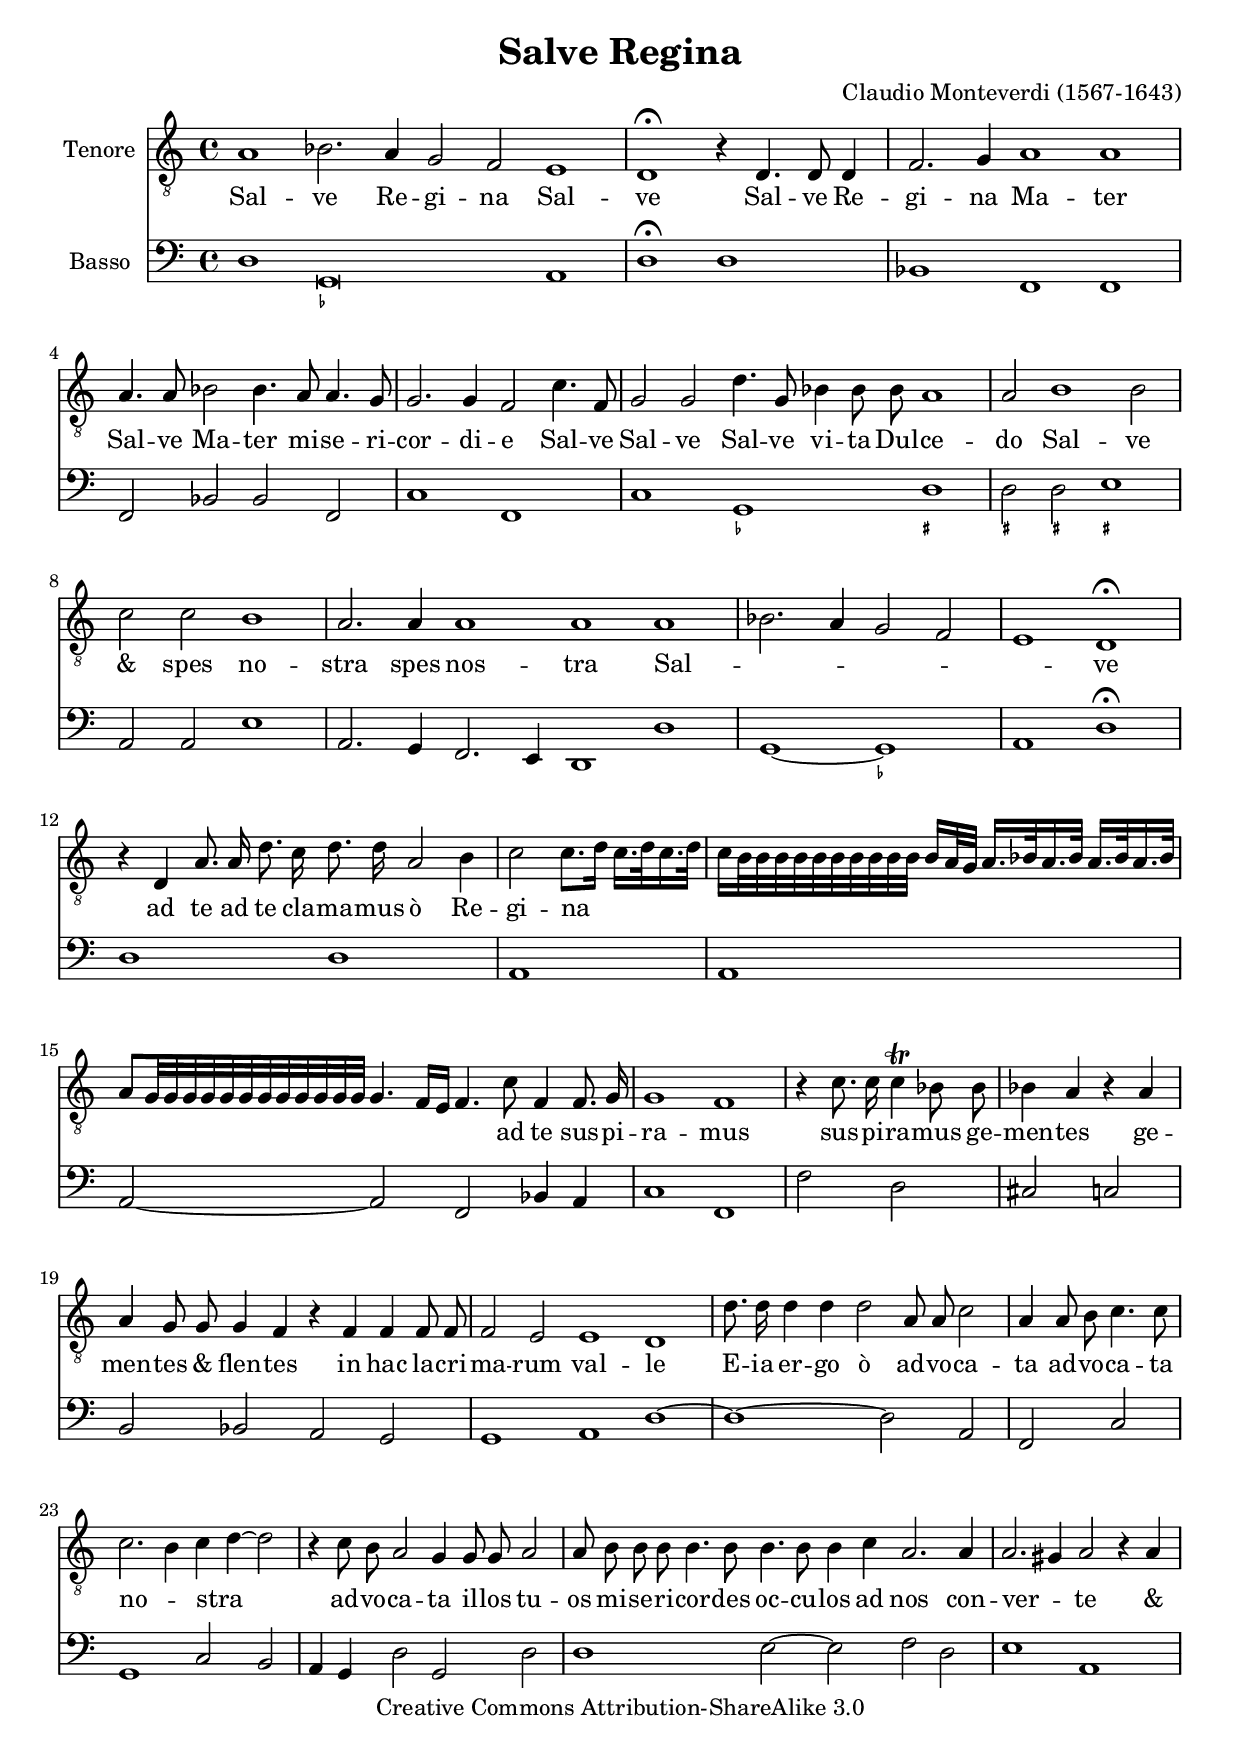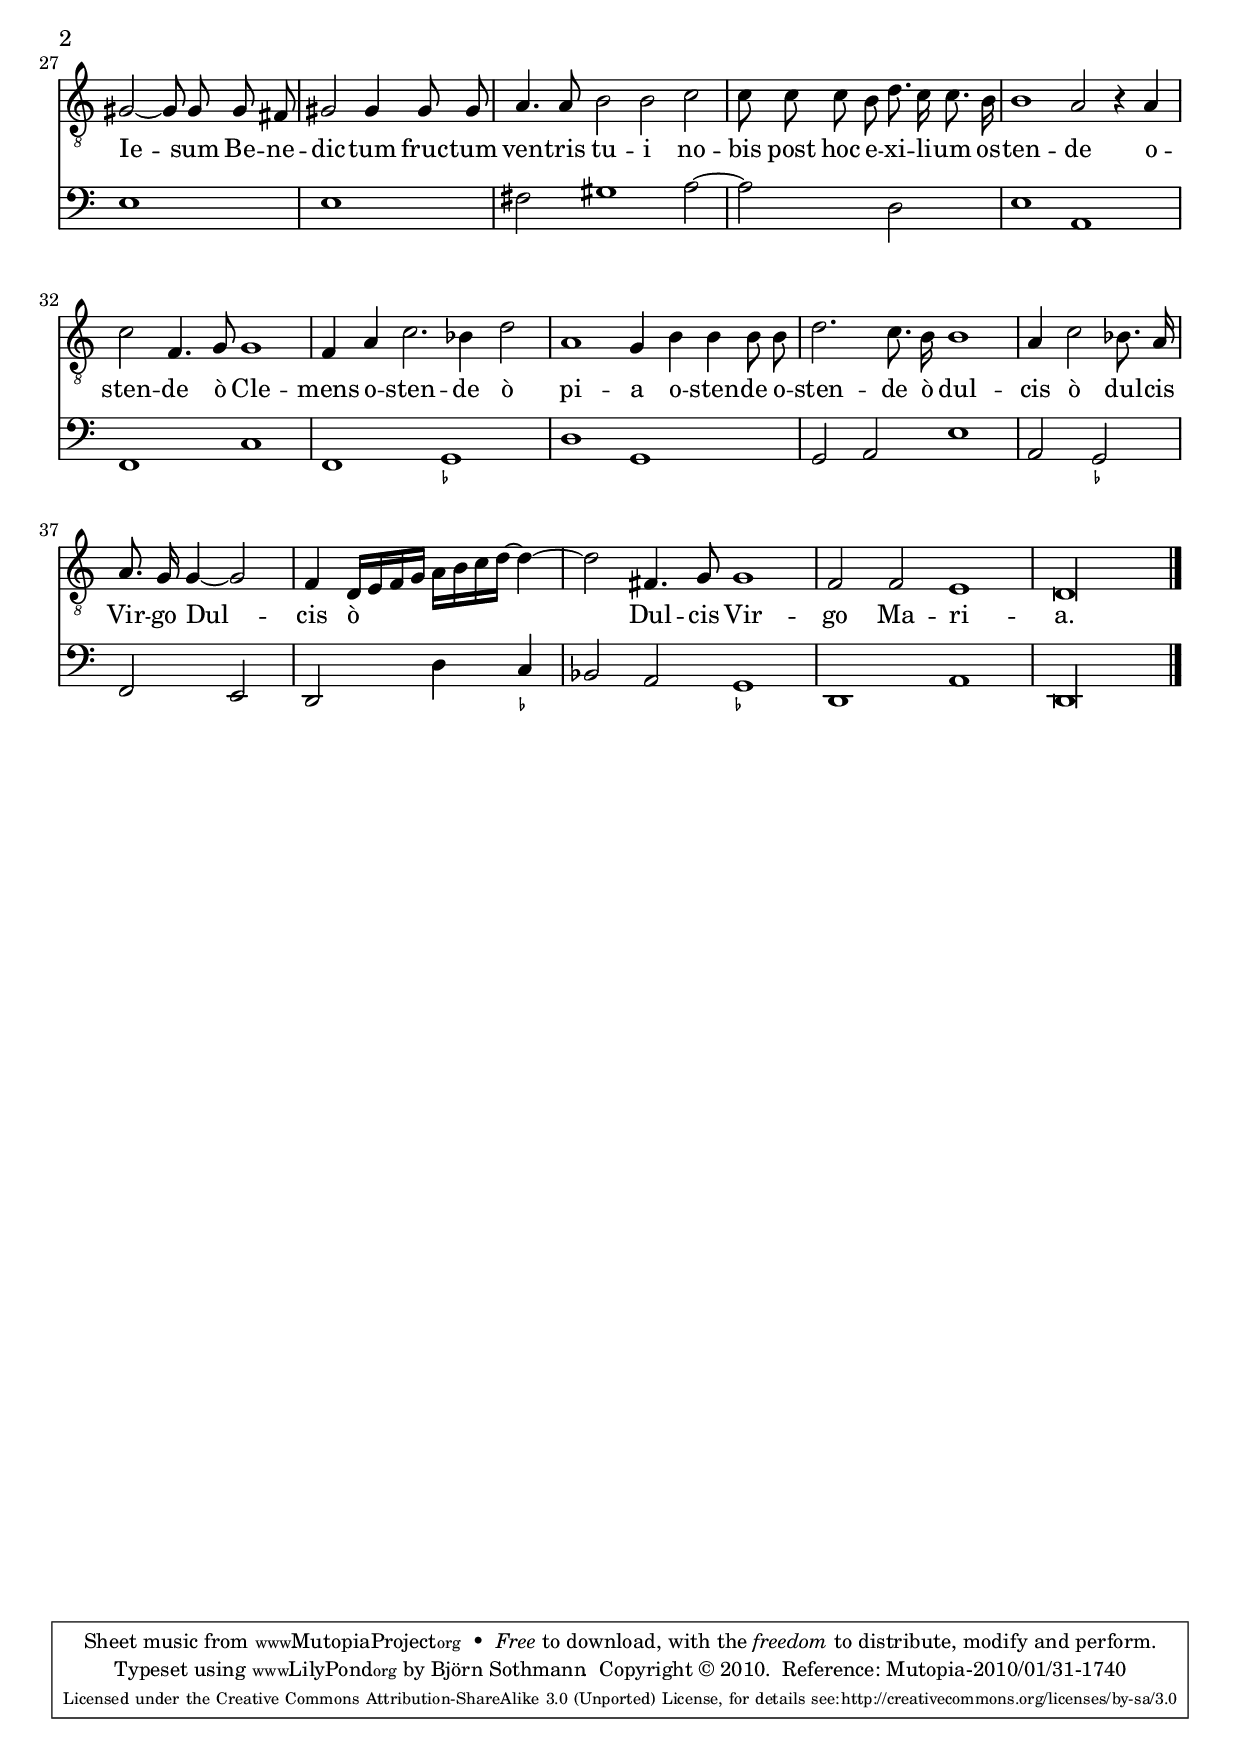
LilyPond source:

\version "2.12.2"

\header {
	title = "Salve Regina"
	composer = "Claudio Monteverdi (1567-1643)"
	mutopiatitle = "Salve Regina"
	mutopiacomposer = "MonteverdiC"
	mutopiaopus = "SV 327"
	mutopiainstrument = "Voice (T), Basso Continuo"
	date = "1625"
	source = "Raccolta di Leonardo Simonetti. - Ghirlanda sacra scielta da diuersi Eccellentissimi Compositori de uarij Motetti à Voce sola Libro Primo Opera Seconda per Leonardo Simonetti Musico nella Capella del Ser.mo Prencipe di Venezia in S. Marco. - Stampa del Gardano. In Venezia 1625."
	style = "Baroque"
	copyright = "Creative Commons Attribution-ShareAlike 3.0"
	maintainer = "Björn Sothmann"
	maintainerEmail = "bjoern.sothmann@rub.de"
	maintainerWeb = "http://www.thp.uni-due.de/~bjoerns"
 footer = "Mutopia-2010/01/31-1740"
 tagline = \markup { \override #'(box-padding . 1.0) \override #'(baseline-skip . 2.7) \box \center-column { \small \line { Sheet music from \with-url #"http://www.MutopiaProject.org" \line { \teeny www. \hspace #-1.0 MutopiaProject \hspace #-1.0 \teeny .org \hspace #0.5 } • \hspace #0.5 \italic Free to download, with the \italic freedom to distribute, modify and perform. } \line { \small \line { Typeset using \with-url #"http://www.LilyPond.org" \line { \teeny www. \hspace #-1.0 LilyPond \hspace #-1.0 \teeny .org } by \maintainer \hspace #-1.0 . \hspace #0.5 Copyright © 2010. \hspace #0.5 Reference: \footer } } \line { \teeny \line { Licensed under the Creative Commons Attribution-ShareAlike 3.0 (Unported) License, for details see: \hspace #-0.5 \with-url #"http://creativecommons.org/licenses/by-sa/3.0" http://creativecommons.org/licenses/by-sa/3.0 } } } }
}

\include "deutsch.ly"

verse= \lyricmode {
Sal -- ve Re -- gi -- na Sal -- ve Sal -- ve Re -- gi -- na Ma -- ter Sal -- ve Ma -- ter mi -- se -- ri -- cor -- di -- e Sal -- ve Sal -- ve Sal -- ve vi -- ta Dul -- ce -- do Sal -- ve "&" spes no -- stra spes nos -- tra Sal -- ve ad te ad te cla -- ma -- mus ò Re -- gi -- na ad te sus -- pi -- ra -- mus sus -- pi -- ra -- mus ge -- men -- tes ge -- men -- tes "&" flen -- tes in hac la -- cri -- ma -- rum val -- le E -- ia er -- go ò ad -- vo -- ca -- ta ad -- vo -- ca -- ta no -- stra ad -- vo -- ca -- ta il -- los tu -- os mi -- se -- ri -- cor -- des oc -- cu -- los ad nos con -- ver -- te "&" Ie -- sum Be -- ne -- dic -- tum fruc -- tum ven -- tris tu -- i no -- bis post hoc e -- xi -- li -- um os -- ten -- de o -- sten -- de ò Cle -- mens o -- sten -- de ò pi -- a o -- sten -- de o -- sten -- de ò dul -- cis ò dul -- cis Vir -- go Dul -- cis ò Dul -- cis Vir -- go Ma -- ri -- a.
}

staffTenore = \new Staff  {
	\time 4/4
	\override Score.MetronomeMark #'stencil = ##f
	\tempo 4 = 140 
	\set Staff.instrumentName="Tenore"
	\set Staff.midiInstrument="oboe"
	\key c \major
	\clef "G_8"
	\relative c' { 	
		\context Voice = "melodyTen" {
			\dynamicUp
			\autoBeamOff
			\set Score.measureLength = #(ly:make-moment 4 1)
			a1 b2. a4 g2 f e1 |
			\set Score.measureLength = #(ly:make-moment 4 2)
			d\fermata r4 d4. d8 d4 |
			\set Score.measureLength = #(ly:make-moment 6 2)
			f2. g4 a1 a |
			\set Score.measureLength = #(ly:make-moment 4 2)
			a4. a8 b2 b4. a8 a4. g8 |
			g2. g4 f2 c'4. f,8 |
			\set Score.measureLength = #(ly:make-moment 6 2)
			g2 g d'4. g,8 b4 b8 b a1 |
			\set Score.measureLength = #(ly:make-moment 4 2)
			a2 h1 h2 |
			c2 c h1 |
			\set Score.measureLength = #(ly:make-moment 4 1)
			a2. a4 a1 a a\melisma |
			\set Score.measureLength = #(ly:make-moment 4 2)
			b2. a4 g2 f |
			e1\melismaEnd d\fermata |
			r4 d a'8. a16 d8. c16 d8. d16 a2 h4 |
			\set Score.measureLength = #(ly:make-moment 4 4)
			c2 c8.[\melisma d16] c16.[ d32 c16. d32] |
			c16[ h32 h h h h h h h h h] h16[ a32 g] a16.[ b32 a16. b32] a16.[ b32 a16. b32] |
			\set Score.measureLength = #(ly:make-moment 4 2)
			a8[ g32 g g g g g g g g g g g] g4. f16[ e] f4.\melismaEnd c'8 f,4 f8. g16 |
			g1 f |
			\set Score.measureLength = #(ly:make-moment 4 4)
			r4 c'8. c16 c4\trill b8 b |
			b4 a r a |
			\set Score.measureLength = #(ly:make-moment 4 2)
			a g8 g g4 f r f f f8 f |
			\set Score.measureLength = #(ly:make-moment 6 2)
			f2 e e1 d |
			\set Score.measureLength = #(ly:make-moment 4 2)
			d'8. d16 d4 d d2 a8 a c2 |
			\set Score.measureLength = #(ly:make-moment 4 4)
			a4 a8 h c4. c8 |
			\set Score.measureLength = #(ly:make-moment 4 2)
			c2.\melisma h4\melismaEnd c\melisma d~ d2\melismaEnd |
			r4 c8 h a2 g4 g8 g a2 |
			\set Score.measureLength = #(ly:make-moment 6 2)
			a8 h h h h4. h8 h4. h8 h4 c a2. a4 |
			\set Score.measureLength = #(ly:make-moment 4 2)
			a2.\melisma gis4\melismaEnd a2 r4 a |
			\set Score.measureLength = #(ly:make-moment 4 4)
			gis2~ gis8 gis gis fis |
			gis2 gis4 gis8 gis |
			\set Score.measureLength = #(ly:make-moment 4 2)
			a4. a8 h2 h c |
			\set Score.measureLength = #(ly:make-moment 4 4)
			c8 c c h d8. c16 c8. h16 |
			\set Score.measureLength = #(ly:make-moment 4 2)
			h1 a2 r4 a |
			c2 f,4. g8 g1 |
			f4 a c2. b4 d2 |
			a1 g4 h h h8 h |
			d2. c8. h16 h1 |
			\set Score.measureLength = #(ly:make-moment 4 4)
			a4 c2 b8. a16 |
			a8. g16 g4~ g2 |
			f4 d16[\melisma e f g] a[ h c d]~ d4~ |
			\set Score.measureLength = #(ly:make-moment 4 2)
			d2\melismaEnd fis,4. g8 g1 |
			f2 f e1 |
			\set Score.measureLength = #(ly:make-moment 4 1)
			d\longa |
		}

	\bar "|."
	}

}

staffBasso = \new Staff  {
	\set Staff.instrumentName="Basso"
	\set Staff.midiInstrument="harpsichord"
	\key c \major
	\clef bass
	\relative c { 	
		\set Score.measureLength = #(ly:make-moment 4 1)
		d1 g,\breve a1 |
		\set Score.measureLength = #(ly:make-moment 4 2)
		d1\fermata d |
		\set Score.measureLength = #(ly:make-moment 6 2)
		b f f |
		\set Score.measureLength = #(ly:make-moment 4 2)
		f2 b b f |
		c'1 f, |
		\set Score.measureLength = #(ly:make-moment 6 2)
		c' g d' |
		\set Score.measureLength = #(ly:make-moment 4 2)
		d2 d e1 |
		a,2 a e'1 |
		\set Score.measureLength = #(ly:make-moment 4 1)
		a,2. g4 f2. e4 d1 d' |
		\set Score.measureLength = #(ly:make-moment 4 2)
		g,~ g |
		a d\fermata |
		d1 d |
		\set Score.measureLength = #(ly:make-moment 4 4)
		a |
		a |
		\set Score.measureLength = #(ly:make-moment 4 2)
		a2~ a f b4 a |
		c1 f, |
		\set Score.measureLength = #(ly:make-moment 4 4)
		f'2 d |
		cis c |
		\set Score.measureLength = #(ly:make-moment 4 2)
		h b a g |
		\set Score.measureLength = #(ly:make-moment 6 2)
		g1 a d~ |
		\set Score.measureLength = #(ly:make-moment 4 2)
		d~ d2 a |
		\set Score.measureLength = #(ly:make-moment 4 4)
		f c' |
		\set Score.measureLength = #(ly:make-moment 4 2)
		g1 c2 h |
		a4 g d'2 g, d' |
		\set Score.measureLength = #(ly:make-moment 6 2)
		d1 e2~ e f d |
		\set Score.measureLength = #(ly:make-moment 4 2)
		e1 a, |
		\set Score.measureLength = #(ly:make-moment 4 4)
		e'1 |
		e |
		\set Score.measureLength = #(ly:make-moment 4 2)
		fis2 gis1 a2~ |
		\set Score.measureLength = #(ly:make-moment 4 4)
		a d, |
		\set Score.measureLength = #(ly:make-moment 4 2)
		e1 a, |
		f c' |
		f, g |
		d' g, |
		g2 a e'1 |
		\set Score.measureLength = #(ly:make-moment 4 4)
		a,2 g |
		f e |
		d d'4 c |
		\set Score.measureLength = #(ly:make-moment 4 2)
		b2 a g1 |
		d a' |
		\set Score.measureLength = #(ly:make-moment 4 1)
		d,\longa |
	\bar "|."
	}

}

BC = \new FiguredBass {
	\figuremode {
		\set Score.measureLength = #(ly:make-moment 4 1)
		s1 <_->\breve s1 |
		\set Score.measureLength = #(ly:make-moment 4 2)
		s\breve |
		\set Score.measureLength = #(ly:make-moment 6 2)
		s\breve. |
		\set Score.measureLength = #(ly:make-moment 4 2)
		s\breve*2 |
		\set Score.measureLength = #(ly:make-moment 6 2)
		s1 <_->1 <_+>1 |
		\set Score.measureLength = #(ly:make-moment 4 2)
		<_+>2 <_+>2 <_+>1 |
		s\breve |
		\set Score.measureLength = #(ly:make-moment 4 1)
		s\longa |
		\set Score.measureLength = #(ly:make-moment 4 2)
		s1 <_->1 |
		s\breve*2 |
		\set Score.measureLength = #(ly:make-moment 4 4)
		s1*2 |
		\set Score.measureLength = #(ly:make-moment 4 2)
		s\breve*2 |
		\set Score.measureLength = #(ly:make-moment 4 4)
		s1*2 |
		\set Score.measureLength = #(ly:make-moment 4 2)
		s\breve |
		\set Score.measureLength = #(ly:make-moment 6 2)
		s\breve. |
		\set Score.measureLength = #(ly:make-moment 4 2)
		s\breve |
		\set Score.measureLength = #(ly:make-moment 4 4)
		s1 |
		\set Score.measureLength = #(ly:make-moment 4 2)
		s\breve*2 |
		\set Score.measureLength = #(ly:make-moment 6 2)
		s\breve. |
		\set Score.measureLength = #(ly:make-moment 4 2)
		s\breve |
		\set Score.measureLength = #(ly:make-moment 4 4)
		s1*2 |
		\set Score.measureLength = #(ly:make-moment 4 2)
		s\breve |
		\set Score.measureLength = #(ly:make-moment 4 4)
		s1 |
		\set Score.measureLength = #(ly:make-moment 4 2)
		s\breve*2 |
		s1 <_->1 |
		s\breve*2 |
		\set Score.measureLength = #(ly:make-moment 4 4)
		s2 <_->2 |
		s1 |
		s2 s4 <_->4 |
		\set Score.measureLength = #(ly:make-moment 4 2)
		s1 <_->1 |
		s\breve |
		\set Score.measureLength = #(ly:make-moment 4 1)
		s\longa |
	\bar "|."
	}
}

\score {
	<<
		\staffTenore
		\context Lyrics = "lmelodyTen" \lyricmode  { \lyricsto "melodyTen" \verse }
		
		\staffBasso
		\BC
	>>
	
	\midi {
	}

	\layout  {
	}
}

\paper {
}

